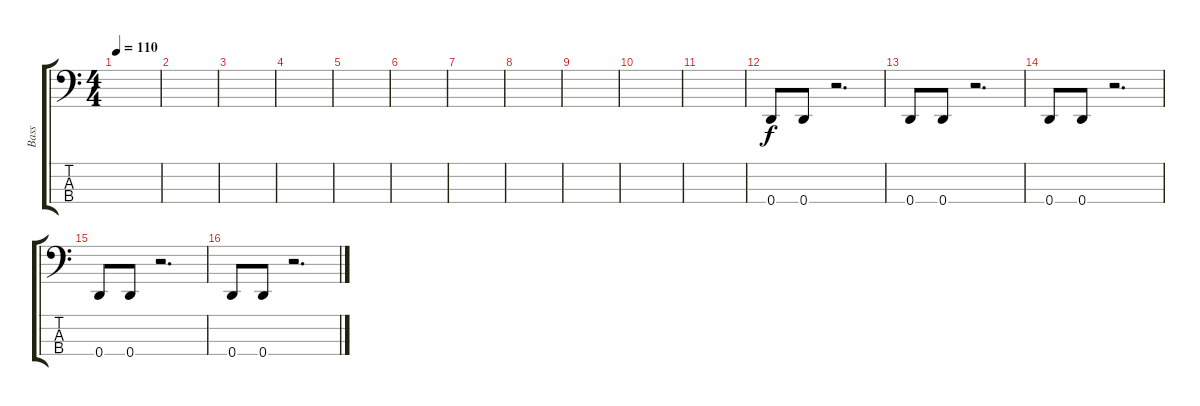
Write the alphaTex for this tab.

\track ("Bass" "Bass") {instrument electricbasspick}
\staff {score tabs}
\tuning (G2 D2 A1 D1) {hide}
\ts (4 4)
\tempo 110
\clef f4
\ks c
|
|
|
|
|
|
|
|
|
|
|
0.4.8 0.4.8 r.2{d} |
0.4.8 0.4.8 r.2{d} |
0.4.8 0.4.8 r.2{d} |
0.4.8 0.4.8 r.2{d} |
0.4.8 0.4.8 r.2{d}
